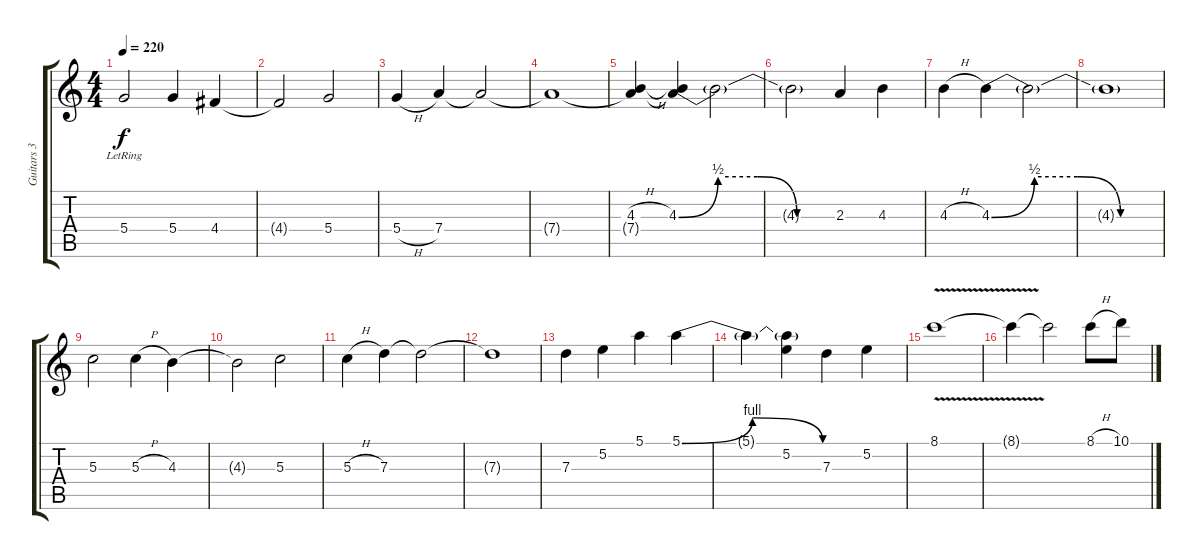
\track ("Guitars 3" "Guitars 3") {instrument overdrivenguitar}
\staff {score tabs}
\tuning (E4 B3 G3 D3 A2 E2) {hide}
\ts (4 4)
\tempo 220
\clef g2
\ks c
5.4{lr}.2{dy f} 5.4.4 4.4.4 |
4.4{t}.2 5.4.2 |
5.4{h}.4 7.4.4 7.4{t}.2 |
7.4{t}.1 |
(4.3{h} 7.4{t}).4 (4.3{be (custom 0 0 15 2 30 2 45 0 60 0)} 7.4{t}).4 4.3{t}.2 |
4.3{t}.2 2.3.4 4.3.4 |
4.3{h}.4 4.3{be (custom 0 0 15 2 30 2 45 0 60 0)}.4 4.3{t}.2 |
4.3{t}.1 |
5.3.2 5.3{h}.4 4.3.4 |
4.3{t}.2 5.3.2 |
5.3{h}.4 7.3.4 7.3{t}.2 |
7.3{t}.1 |
7.3.4 5.2.4 5.1.4 5.1{be (bendrelease 0 0 31 4 31 4 60 0)}.4 |
5.1{t}.4 (5.1{t} 5.2).4 7.3.4 5.2.4 |
8.1{v}.1 |
8.1{t}.4 8.1{t}.2 8.1{h}.8 10.1.8
